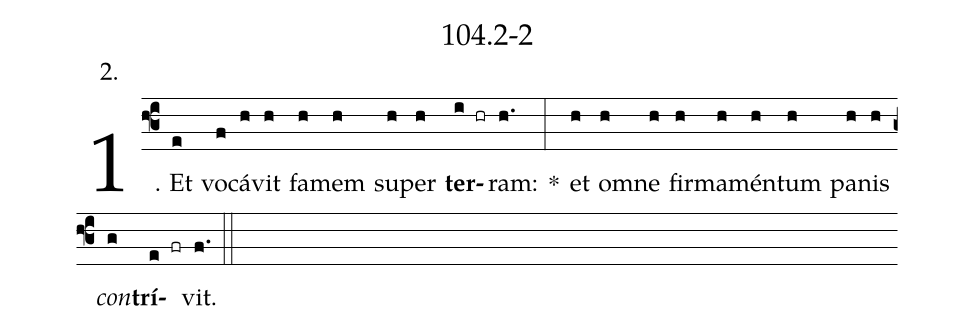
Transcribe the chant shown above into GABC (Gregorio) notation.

name: 104.2-2;
annotation: 2.;
%%
(f3)1. Et(e) vo(f)cá(h)vit(h) fa(h)mem(h) su(h)per(h) <b>ter</b>(i hr)ram:(h.) *(:) et(h) om(h)ne(h) fir(h)ma(h)mén(h)tum(h) pa(h)nis(h) <i>con</i>(g)<b>trí</b>(e fr)vit.(f.) (::)


%E(h) u(h) o(h) u(g) a(e) e.(f.) (::)
